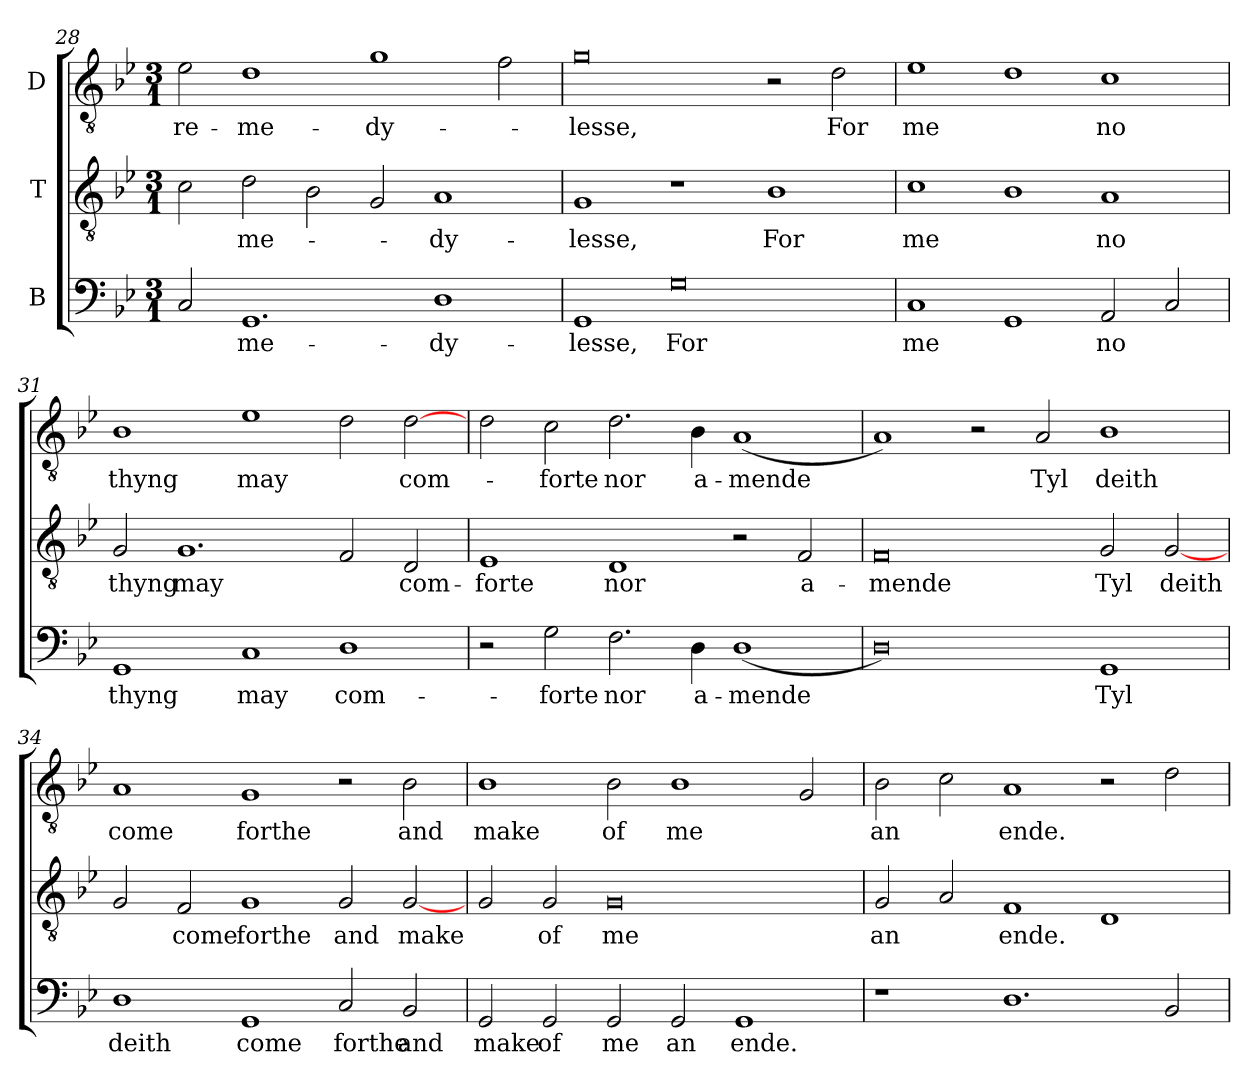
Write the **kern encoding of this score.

**kern	**text	**kern	**text	**kern	**text
*part3	*part3	*part2	*part2	*part1	*part1
*staff3	*staff3	*staff2	*staff2	*staff1	*staff1
*I"B	*	*I"T	*	*I"D	*
*clefF4	*	*clefGv2	*	*clefGv2	*
*	*	*ITrd7c12	*	*ITrd7c12	*
*k[b-e-]	*	*k[b-e-]	*	*k[b-e-]	*
*B-:	*	*B-:	*	*B-:	*
*M3/1	*	*M3/1	*	*M3/1	*
=28	=28	=28	=28	=28	=28
!	!	!	!	!	!LO:LY:b:color=#000000
2Ci/	.	2Ci\	.	2E-i\	re-
!	!LO:LY:b:color=#000000	!	!	!	!
!	!	!	!LO:LY:b:color=#000000	!	!
!	!	!	!	!	!LO:LY:b:color=#000000
1.GGi/	-me-	2Di\	-me-	1Di\	-me-
.	.	2BB-i\	.	.	.
!	!	!	!	!	!LO:LY:b:color=#000000
.	.	2GGi/	.	1Gi\	-dy-
!	!LO:LY:b:color=#000000	!	!	!	!
!	!	!	!LO:LY:b:color=#000000	!	!
1Di/	-dy-	1AAi/	-dy-	.	.
.	.	.	.	2Fi\	.
=29	=29	=29	=29	=29	=29
!	!LO:LY:b:color=#000000	!	!	!	!
!	!	!	!LO:LY:b:color=#000000	!	!
!	!	!	!	!	!LO:LY:b:color=#000000
1GGi/	-lesse,	1GGi/	-lesse,	0Gi\	-lesse,
!	!LO:LY:b:color=#000000	!	!	!	!
0Gi\	For	1r	.	.	.
!	!	!	!LO:LY:b:color=#000000	!	!
.	.	1BB-i/	For	2r	.
!	!	!	!	!	!LO:LY:b:color=#000000
.	.	.	.	2Di\	For
=30	=30	=30	=30	=30	=30
!	!LO:LY:b:color=#000000	!	!	!	!
!	!	!	!LO:LY:b:color=#000000	!	!
!	!	!	!	!	!LO:LY:b:color=#000000
1Ci/	me	1Ci\	me	1E-i\	me
1GGi/	.	1BB-i/	.	1Di\	.
!	!LO:LY:b:color=#000000	!	!	!	!
!	!	!	!LO:LY:b:color=#000000	!	!
!	!	!	!	!	!LO:LY:b:color=#000000
2AAi/	no	1AAi/	no	1Ci\	no
2Ci/	.	.	.	.	.
=31	=31	=31	=31	=31	=31
!	!LO:LY:b:color=#000000	!	!	!	!
!	!	!	!LO:LY:b:color=#000000	!	!
!	!	!	!	!	!LO:LY:b:color=#000000
1GGi/	thyng	2GGi/	thyng	1BB-i/	thyng
!	!	!	!LO:LY:b:color=#000000	!	!
.	.	1.GGi/	may	.	.
!	!LO:LY:b:color=#000000	!	!	!	!
!	!	!	!	!	!LO:LY:b:color=#000000
1Ci/	may	.	.	1E-i\	may
!	!LO:LY:b:color=#000000	!	!	!	!
1Di/	com-	2FFi/	.	2Di\	.
!	!	!	!LO:LY:b:color=#000000	!	!
!	!	!	!	!	!LO:LY:b:color=#000000
.	.	2DDi/	com-	[2Di\	com-
!!LO:LB:g=z
=32	=32	=32	=32	=32	=32
!	!	!	!LO:LY:b:color=#000000	!	!
2r	.	1EE-i/	-forte	2Di\	.
!	!LO:LY:b:color=#000000	!	!	!	!
!	!	!	!	!	!LO:LY:b:color=#000000
2Gi\	-forte	.	.	2Ci\	-forte
!	!LO:LY:b:color=#000000	!	!	!	!
!	!	!	!LO:LY:b:color=#000000	!	!
!	!	!	!	!	!LO:LY:b:color=#000000
2.Fi\	nor	1DDi/	nor	2.Di\	nor
!	!LO:LY:b:color=#000000	!	!	!	!
!	!	!	!	!	!LO:LY:b:color=#000000
4Di\	a-	.	.	4BB-i\	a-
!	!LO:LY:b:color=#000000	!	!	!	!
!	!	!	!	!	!LO:LY:b:color=#000000
(1Di/	-mende	2r	.	(1AAi/	-mende
!	!	!	!LO:LY:b:color=#000000	!	!
.	.	2FFi/	a-	.	.
=33	=33	=33	=33	=33	=33
!	!	!	!LO:LY:b:color=#000000	!	!
0Di/)	.	0FFi/	-mende	1AAi/)	.
.	.	.	.	2r	.
!	!	!	!	!	!LO:LY:b:color=#000000
.	.	.	.	2AAi/	Tyl
!	!LO:LY:b:color=#000000	!	!	!	!
!	!	!	!LO:LY:b:color=#000000	!	!
!	!	!	!	!	!LO:LY:b:color=#000000
1GGi/	Tyl	2GGi/	Tyl	1BB-i/	deith
!	!	!	!LO:LY:b:color=#000000	!	!
.	.	[2GGi/	deith	.	.
=34	=34	=34	=34	=34	=34
!	!LO:LY:b:color=#000000	!	!	!	!
!	!	!	!	!	!LO:LY:b:color=#000000
1Di/	deith	2GGi/	.	1AAi/	come
!	!	!	!LO:LY:b:color=#000000	!	!
.	.	2FFi/	come	.	.
!	!LO:LY:b:color=#000000	!	!	!	!
!	!	!	!LO:LY:b:color=#000000	!	!
!	!	!	!	!	!LO:LY:b:color=#000000
1GGi/	come	1GGi/	forthe	1GGi/	forthe
!	!LO:LY:b:color=#000000	!	!	!	!
!	!	!	!LO:LY:b:color=#000000	!	!
2Ci/	forthe	2GGi/	and	2r	.
!	!LO:LY:b:color=#000000	!	!	!	!
!	!	!	!LO:LY:b:color=#000000	!	!
!	!	!	!	!	!LO:LY:b:color=#000000
2BB-i/	and	[2GGi/	make	2BB-i\	and
!!LO:LB:g=z
=35	=35	=35	=35	=35	=35
!	!LO:LY:b:color=#000000	!	!	!	!
!	!	!	!	!	!LO:LY:b:color=#000000
2GGi/	make	2GGi/	.	1BB-i/	make
!	!LO:LY:b:color=#000000	!	!	!	!
!	!	!	!LO:LY:b:color=#000000	!	!
2GGi/	of	2GGi/	of	.	.
!	!LO:LY:b:color=#000000	!	!	!	!
!	!	!	!LO:LY:b:color=#000000	!	!
!	!	!	!	!	!LO:LY:b:color=#000000
2GGi/	me	0GGi/	me	2BB-i\	of
!	!LO:LY:b:color=#000000	!	!	!	!
!	!	!	!	!	!LO:LY:b:color=#000000
2GGi/	an	.	.	1BB-i/	me
!	!LO:LY:b:color=#000000	!	!	!	!
1GGi/	ende.	.	.	.	.
.	.	.	.	2GGi/	.
=36	=36	=36	=36	=36	=36
!	!	!	!LO:LY:b:color=#000000	!	!
!	!	!	!	!	!LO:LY:b:color=#000000
1r	.	2GGi/	an	2BB-i\	an
.	.	2AAi/	.	2Ci\	.
!	!	!	!LO:LY:b:color=#000000	!	!
!	!	!	!	!	!LO:LY:b:color=#000000
1.Di/	.	1FFi/	ende.	1AAi/	ende.
.	.	1DDi/	.	2r	.
2BB-i/	.	.	.	2Di\	.
=	=	=	=	=	=
*-	*-	*-	*-	*-	*-
